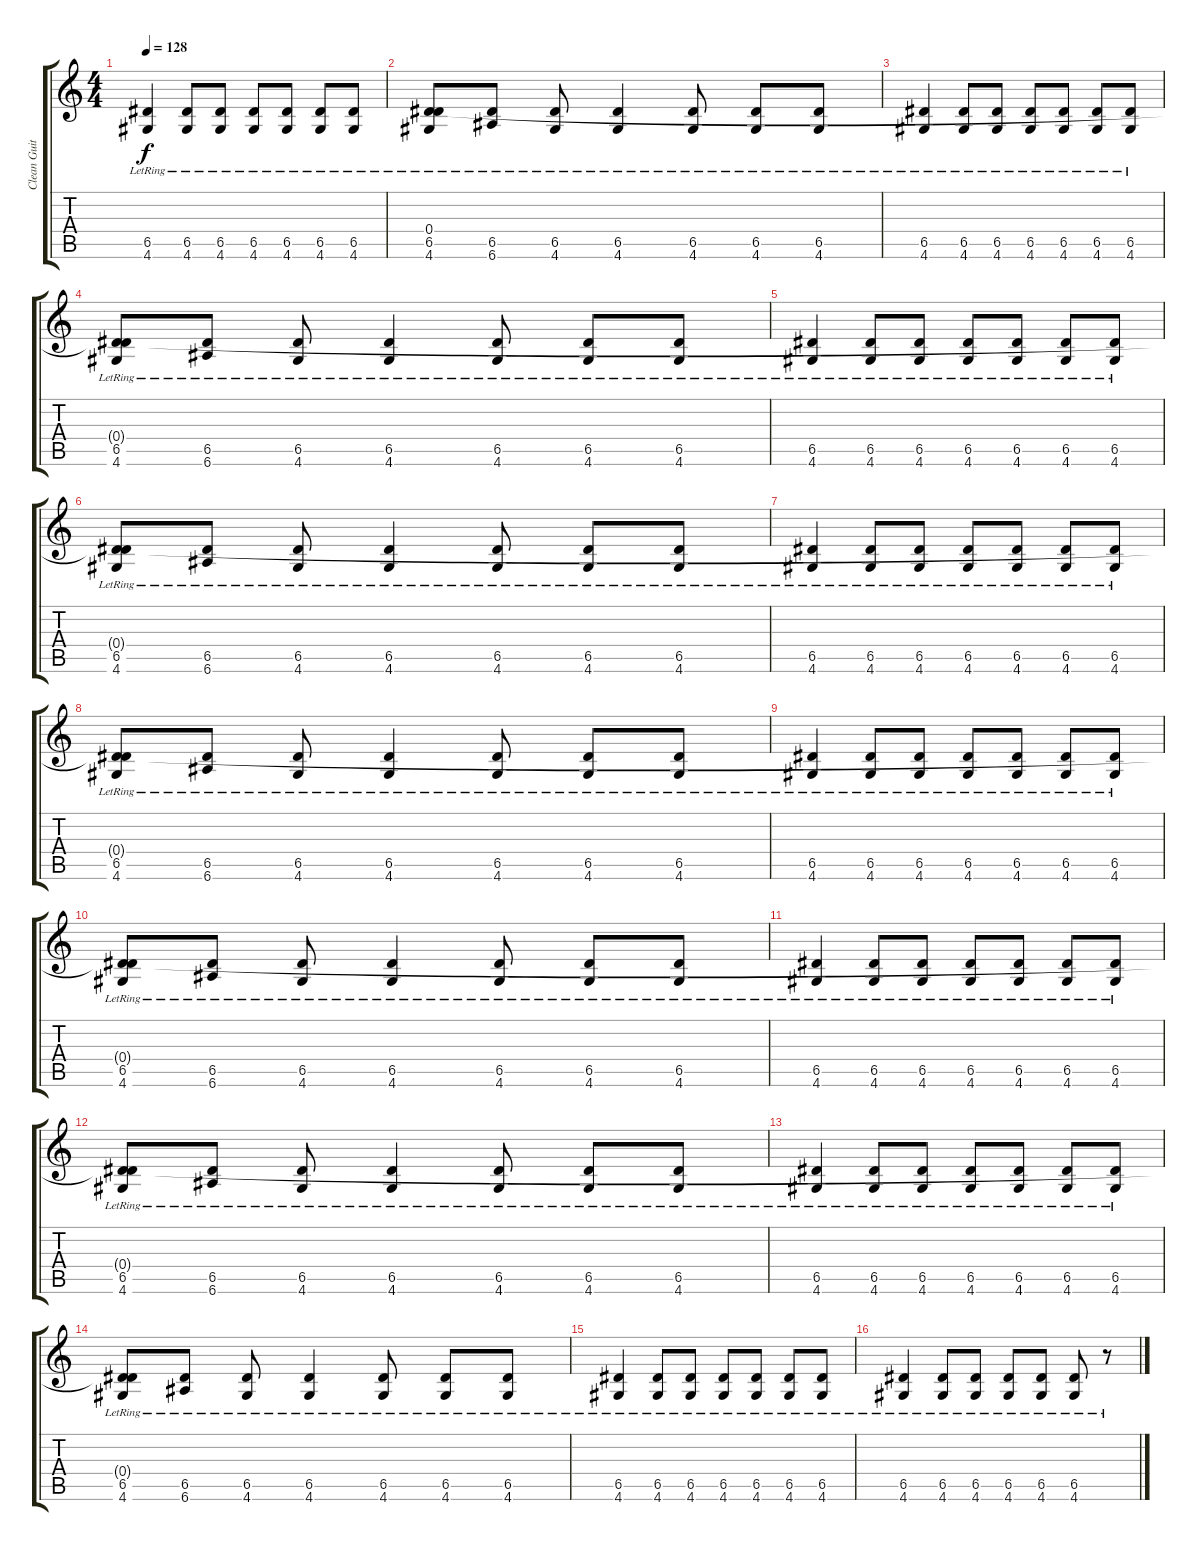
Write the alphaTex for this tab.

\track ("Clean Guitar 2" "Clean Guit") {instrument acousticguitarsteel}
\staff {score tabs}
\tuning (E4 B3 G3 D3 A2 E2) {hide}
\ts (4 4)
\tempo 128
\clef g2
\ks c
(6.5{lr} 4.6{lr}).4{dy f} (6.5{lr} 4.6{lr}).8 (6.5{lr} 4.6{lr}).8 (6.5{lr} 4.6{lr}).8 (6.5{lr} 4.6{lr}).8 (6.5{lr} 4.6{lr}).8 (6.5{lr} 4.6{lr}).8 |
(0.4{t} 6.5{lr} 4.6{lr}).8 (6.5{lr} 6.6{lr}).8 (6.5{lr} 4.6{lr}).8 (6.5{lr} 4.6{lr}).4 (6.5{lr} 4.6{lr}).8 (6.5{lr} 4.6{lr}).8 (6.5{lr} 4.6{lr}).8 |
(6.5{lr} 4.6{lr}).4 (6.5{lr} 4.6{lr}).8 (6.5{lr} 4.6{lr}).8 (6.5{lr} 4.6{lr}).8 (6.5{lr} 4.6{lr}).8 (6.5{lr} 4.6{lr}).8 (6.5{lr} 4.6{lr}).8 |
(0.4{t} 6.5{lr} 4.6{lr}).8 (6.5{lr} 6.6{lr}).8 (6.5{lr} 4.6{lr}).8 (6.5{lr} 4.6{lr}).4 (6.5{lr} 4.6{lr}).8 (6.5{lr} 4.6{lr}).8 (6.5{lr} 4.6{lr}).8 |
(6.5{lr} 4.6{lr}).4 (6.5{lr} 4.6{lr}).8 (6.5{lr} 4.6{lr}).8 (6.5{lr} 4.6{lr}).8 (6.5{lr} 4.6{lr}).8 (6.5{lr} 4.6{lr}).8 (6.5{lr} 4.6{lr}).8 |
(0.4{t} 6.5{lr} 4.6{lr}).8 (6.5{lr} 6.6{lr}).8 (6.5{lr} 4.6{lr}).8 (6.5{lr} 4.6{lr}).4 (6.5{lr} 4.6{lr}).8 (6.5{lr} 4.6{lr}).8 (6.5{lr} 4.6{lr}).8 |
(6.5{lr} 4.6{lr}).4 (6.5{lr} 4.6{lr}).8 (6.5{lr} 4.6{lr}).8 (6.5{lr} 4.6{lr}).8 (6.5{lr} 4.6{lr}).8 (6.5{lr} 4.6{lr}).8 (6.5{lr} 4.6{lr}).8 |
(0.4{t} 6.5{lr} 4.6{lr}).8 (6.5{lr} 6.6{lr}).8 (6.5{lr} 4.6{lr}).8 (6.5{lr} 4.6{lr}).4 (6.5{lr} 4.6{lr}).8 (6.5{lr} 4.6{lr}).8 (6.5{lr} 4.6{lr}).8 |
(6.5{lr} 4.6{lr}).4 (6.5{lr} 4.6{lr}).8 (6.5{lr} 4.6{lr}).8 (6.5{lr} 4.6{lr}).8 (6.5{lr} 4.6{lr}).8 (6.5{lr} 4.6{lr}).8 (6.5{lr} 4.6{lr}).8 |
(0.4{t} 6.5{lr} 4.6{lr}).8 (6.5{lr} 6.6{lr}).8 (6.5{lr} 4.6{lr}).8 (6.5{lr} 4.6{lr}).4 (6.5{lr} 4.6{lr}).8 (6.5{lr} 4.6{lr}).8 (6.5{lr} 4.6{lr}).8 |
(6.5{lr} 4.6{lr}).4 (6.5{lr} 4.6{lr}).8 (6.5{lr} 4.6{lr}).8 (6.5{lr} 4.6{lr}).8 (6.5{lr} 4.6{lr}).8 (6.5{lr} 4.6{lr}).8 (6.5{lr} 4.6{lr}).8 |
(0.4{t} 6.5{lr} 4.6{lr}).8 (6.5{lr} 6.6{lr}).8 (6.5{lr} 4.6{lr}).8 (6.5{lr} 4.6{lr}).4 (6.5{lr} 4.6{lr}).8 (6.5{lr} 4.6{lr}).8{volume 3} (6.5{lr} 4.6{lr}).8 |
(6.5{lr} 4.6{lr}).4 (6.5{lr} 4.6{lr}).8 (6.5{lr} 4.6{lr}).8 (6.5{lr} 4.6{lr}).8 (6.5{lr} 4.6{lr}).8 (6.5{lr} 4.6{lr}).8 (6.5{lr} 4.6{lr}).8 |
(0.4{t} 6.5{lr} 4.6{lr}).8 (6.5{lr} 6.6{lr}).8 (6.5{lr} 4.6{lr}).8 (6.5{lr} 4.6{lr}).4 (6.5{lr} 4.6{lr}).8 (6.5{lr} 4.6{lr}).8 (6.5{lr} 4.6{lr}).8 |
(6.5{lr} 4.6{lr}).4 (6.5{lr} 4.6{lr}).8 (6.5{lr} 4.6{lr}).8 (6.5{lr} 4.6{lr}).8 (6.5{lr} 4.6{lr}).8 (6.5{lr} 4.6{lr}).8 (6.5{lr} 4.6{lr}).8 |
(6.5{lr} 4.6{lr}).4 (6.5{lr} 4.6{lr}).8 (6.5{lr} 4.6{lr}).8 (6.5{lr} 4.6{lr}).8 (6.5{lr} 4.6{lr}).8 (6.5{lr} 4.6{lr}).8 r.8
